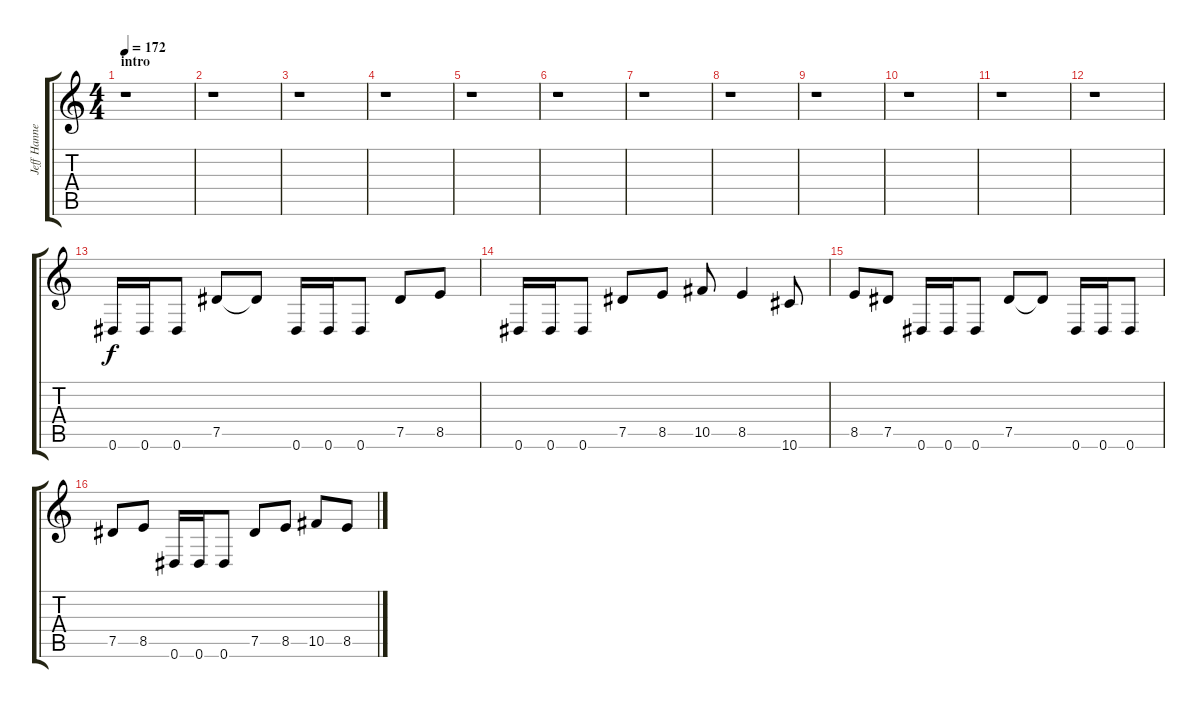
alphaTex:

\track ("Jeff Hanneman" "Jeff Hanne") {instrument distortionguitar}
\staff {score tabs}
\tuning (Eb4 Bb3 Gb3 Db3 Ab2 Eb2) {hide}
\ts (4 4)
\section ("" "intro")
\tempo 172
\clef g2
\ks c
r.1{dy f instrument distortionguitar} |
r.1 |
r.1 |
r.1 |
r.1 |
r.1 |
r.1 |
r.1 |
r.1 |
r.1 |
r.1 |
r.1 |
0.6.16 0.6.16 0.6.8 7.5.8 7.5{t}.8 0.6.16 0.6.16 0.6.8 7.5.8 8.5.8 |
0.6.16 0.6.16 0.6.8 7.5.8 8.5.8 10.5.8 8.5.4 10.6.8 |
8.5.8 7.5.8 0.6.16 0.6.16 0.6.8 7.5.8 7.5{t}.8 0.6.16 0.6.16 0.6.8 |
7.5.8 8.5.8 0.6.16 0.6.16 0.6.8 7.5.8 8.5.8 10.5.8 8.5.8
